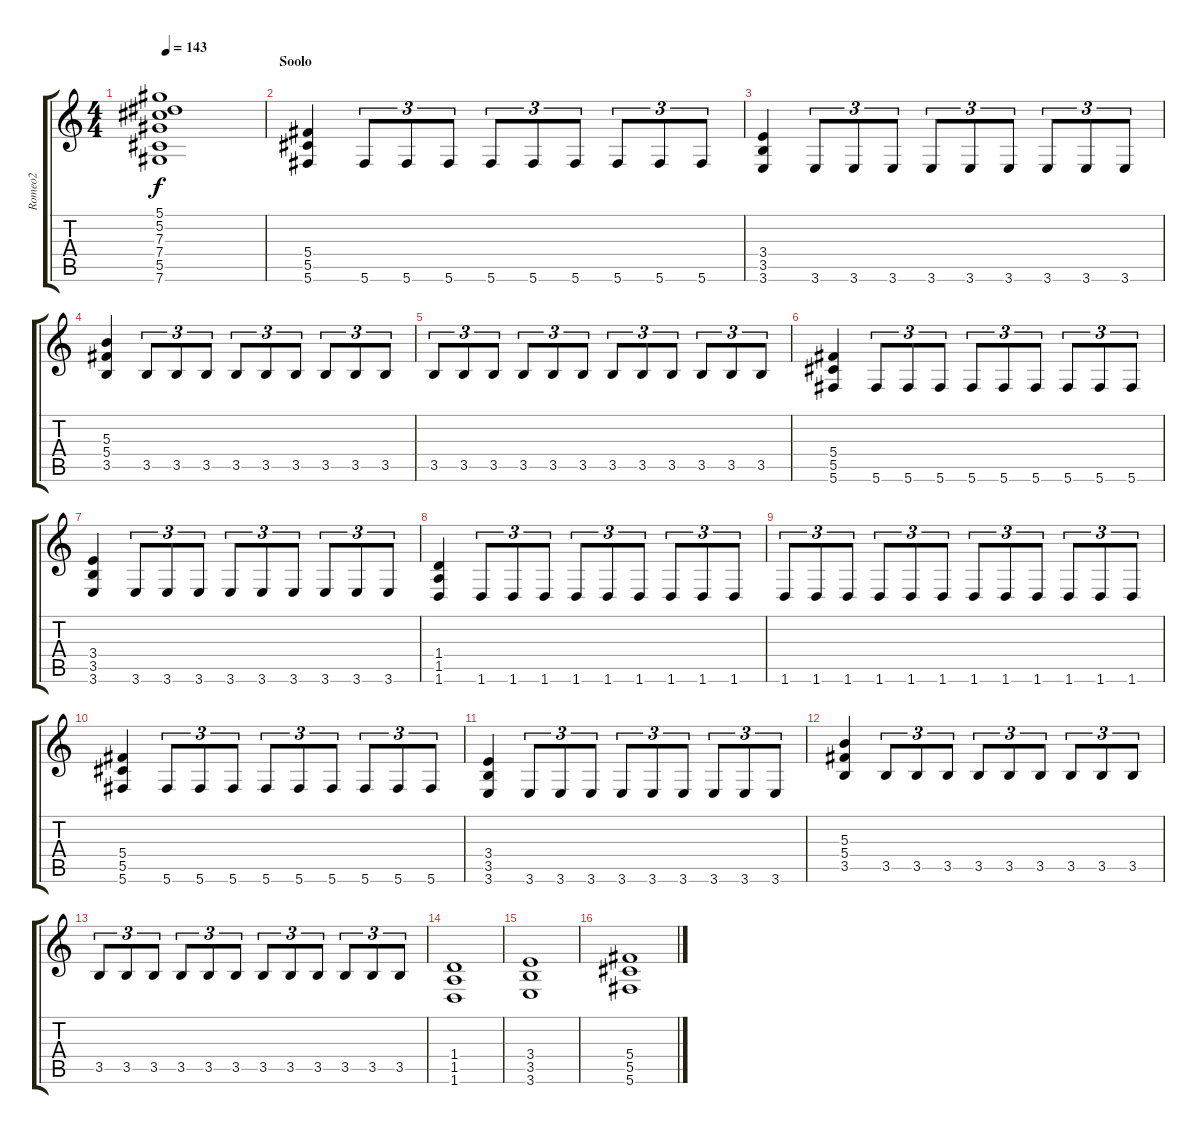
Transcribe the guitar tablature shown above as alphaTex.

\track ("Romeo2" "Romeo2") {instrument overdrivenguitar}
\staff {score tabs}
\tuning (Eb4 Bb3 Gb3 Db3 Ab2 Db2) {hide}
\ts (4 4)
\tempo 143
\clef g2
\ks c
(5.1{t} 5.2{t} 7.3{t} 7.4{t} 5.5{t} 7.6{t}).1{dy f} |
\section ("" "Soolo")
(5.4 5.5 5.6).4 5.6.8{tu (3 2)} 5.6.8{tu (3 2)} 5.6.8{tu (3 2)} 5.6.8{tu (3 2)} 5.6.8{tu (3 2)} 5.6.8{tu (3 2)} 5.6.8{tu (3 2)} 5.6.8{tu (3 2)} 5.6.8{tu (3 2)} |
(3.4 3.5 3.6).4 3.6.8{tu (3 2)} 3.6.8{tu (3 2)} 3.6.8{tu (3 2)} 3.6.8{tu (3 2)} 3.6.8{tu (3 2)} 3.6.8{tu (3 2)} 3.6.8{tu (3 2)} 3.6.8{tu (3 2)} 3.6.8{tu (3 2)} |
(5.3 5.4 3.5).4 3.5.8{tu (3 2)} 3.5.8{tu (3 2)} 3.5.8{tu (3 2)} 3.5.8{tu (3 2)} 3.5.8{tu (3 2)} 3.5.8{tu (3 2)} 3.5.8{tu (3 2)} 3.5.8{tu (3 2)} 3.5.8{tu (3 2)} |
3.5.8{tu (3 2)} 3.5.8{tu (3 2)} 3.5.8{tu (3 2)} 3.5.8{tu (3 2)} 3.5.8{tu (3 2)} 3.5.8{tu (3 2)} 3.5.8{tu (3 2)} 3.5.8{tu (3 2)} 3.5.8{tu (3 2)} 3.5.8{tu (3 2)} 3.5.8{tu (3 2)} 3.5.8{tu (3 2)} |
(5.4 5.5 5.6).4 5.6.8{tu (3 2)} 5.6.8{tu (3 2)} 5.6.8{tu (3 2)} 5.6.8{tu (3 2)} 5.6.8{tu (3 2)} 5.6.8{tu (3 2)} 5.6.8{tu (3 2)} 5.6.8{tu (3 2)} 5.6.8{tu (3 2)} |
(3.4 3.5 3.6).4 3.6.8{tu (3 2)} 3.6.8{tu (3 2)} 3.6.8{tu (3 2)} 3.6.8{tu (3 2)} 3.6.8{tu (3 2)} 3.6.8{tu (3 2)} 3.6.8{tu (3 2)} 3.6.8{tu (3 2)} 3.6.8{tu (3 2)} |
(1.4 1.5 1.6).4 1.6.8{tu (3 2)} 1.6.8{tu (3 2)} 1.6.8{tu (3 2)} 1.6.8{tu (3 2)} 1.6.8{tu (3 2)} 1.6.8{tu (3 2)} 1.6.8{tu (3 2)} 1.6.8{tu (3 2)} 1.6.8{tu (3 2)} |
1.6.8{tu (3 2)} 1.6.8{tu (3 2)} 1.6.8{tu (3 2)} 1.6.8{tu (3 2)} 1.6.8{tu (3 2)} 1.6.8{tu (3 2)} 1.6.8{tu (3 2)} 1.6.8{tu (3 2)} 1.6.8{tu (3 2)} 1.6.8{tu (3 2)} 1.6.8{tu (3 2)} 1.6.8{tu (3 2)} |
(5.4 5.5 5.6).4 5.6.8{tu (3 2)} 5.6.8{tu (3 2)} 5.6.8{tu (3 2)} 5.6.8{tu (3 2)} 5.6.8{tu (3 2)} 5.6.8{tu (3 2)} 5.6.8{tu (3 2)} 5.6.8{tu (3 2)} 5.6.8{tu (3 2)} |
(3.4 3.5 3.6).4 3.6.8{tu (3 2)} 3.6.8{tu (3 2)} 3.6.8{tu (3 2)} 3.6.8{tu (3 2)} 3.6.8{tu (3 2)} 3.6.8{tu (3 2)} 3.6.8{tu (3 2)} 3.6.8{tu (3 2)} 3.6.8{tu (3 2)} |
(5.3 5.4 3.5).4 3.5.8{tu (3 2)} 3.5.8{tu (3 2)} 3.5.8{tu (3 2)} 3.5.8{tu (3 2)} 3.5.8{tu (3 2)} 3.5.8{tu (3 2)} 3.5.8{tu (3 2)} 3.5.8{tu (3 2)} 3.5.8{tu (3 2)} |
3.5.8{tu (3 2)} 3.5.8{tu (3 2)} 3.5.8{tu (3 2)} 3.5.8{tu (3 2)} 3.5.8{tu (3 2)} 3.5.8{tu (3 2)} 3.5.8{tu (3 2)} 3.5.8{tu (3 2)} 3.5.8{tu (3 2)} 3.5.8{tu (3 2)} 3.5.8{tu (3 2)} 3.5.8{tu (3 2)} |
(1.4 1.5 1.6).1 |
(3.4 3.5 3.6).1 |
(5.4 5.5 5.6).1
